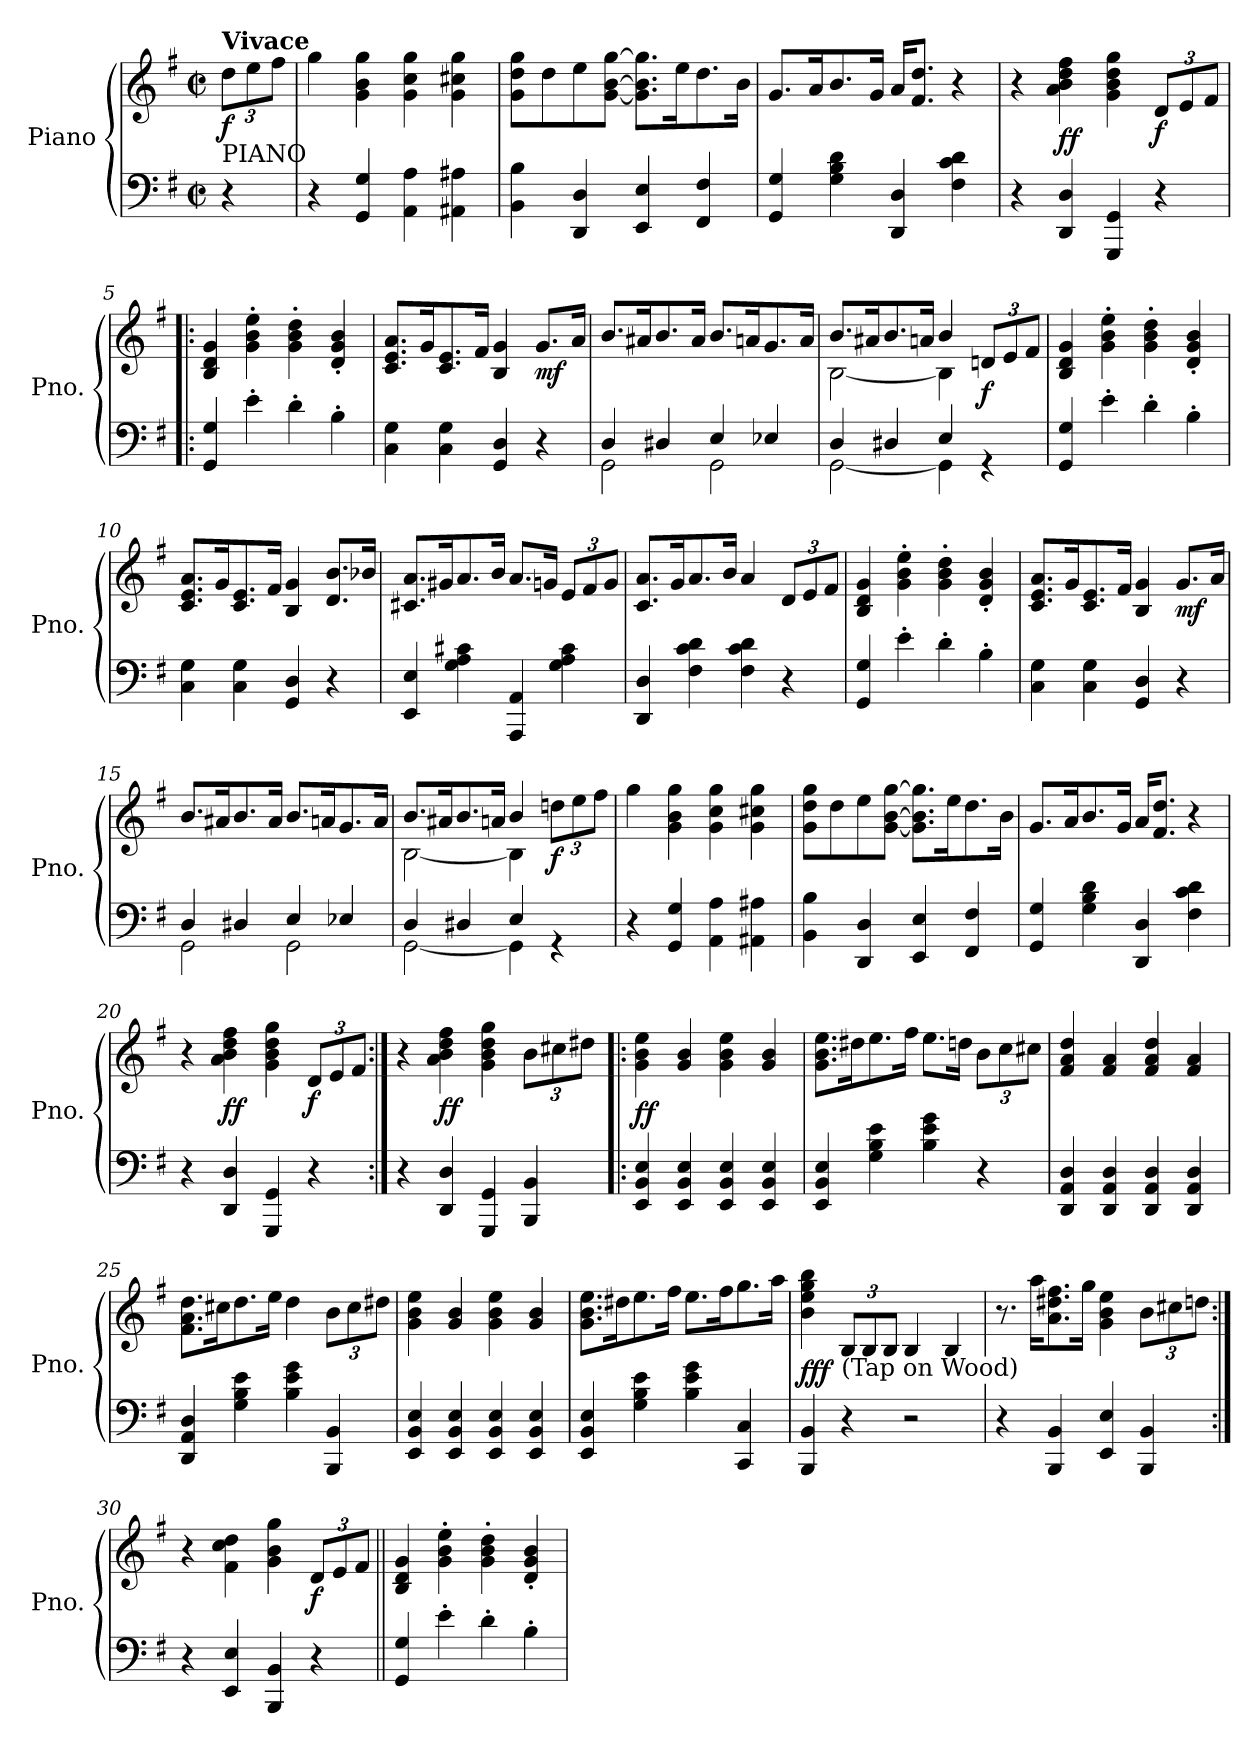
**kern	**kern	**dynam
*part1	*part1	*part1
*staff2	*staff1	*staff1/2
*I"Piano	*	*
*I'Pno.	*	*
*clefF4	*clefG2	*
*k[f#]	*k[f#]	*
*M2/2	*M2/2	*
*met(c|)	*met(c|)	*
*	*Xbrackettup	*
=	=	=
!	!LO:TX:a:B:t=Vivace	!
!	!LO:TX:b:t=PIANO	!
!	!	!LO:DY:b
4r	12dd\L	f
.	12ee\	.
.	12ff#\J	.
=1	=1	=1
4r	4gg\	.
4GG/ 4G/	4g\ 4b\ 4gg\	.
4AA\ 4A\	4g\ 4cc\ 4gg\	.
4AA#X\ 4A#X\	4g\ 4cc#X\ 4gg\	.
=2	=2	=2
4BB\ 4B\	8g\ 8dd\ 8gg\L	.
.	8dd\	.
4DD/ 4D/	8ee\	.
.	[8g\ [8b\ [8gg\J	.
4EE/ 4E/	8.g\] 8.b\] 8.gg\]L	.
.	16ee\K	.
4FF#/ 4F#/	8.dd\	.
.	16b\Jk	.
=3	=3	=3
4GG/ 4G/	8.g/L	.
.	16a/K	.
4G\ 4B\ 4d\	8.b/	.
.	16g/Jk	.
4DD/ 4D/	16a/KL	.
.	8.f#/ 8.dd/J	.
4F#\ 4c\ 4d\	4r	.
=4	=4	=4
4r	4r	.
!	!	!LO:DY:b
4DD/ 4D/	4a\ 4b\ 4dd\ 4ff#\	ff
4GGG/ 4GG/	4g\ 4b\ 4dd\ 4gg\	.
!	!	!LO:DY:b
4r	12d/L	f
.	12e/	.
.	12f#/J	.
!!LO:LB:g=z
=5!|:	=5!|:	=5!|:
4GG/ 4G/	4B/ 4d/ 4g/	.
4e'\	4g\' 4b\' 4ee\'	.
4d'\	4g\' 4b\' 4dd\'	.
4B'\	4d/' 4g/' 4b/'	.
=6	=6	=6
4C\ 4G\	8.c/ 8.e/ 8.a/L	.
.	16g/K	.
4C\ 4G\	8.c/ 8.e/	.
.	16f#/Jk	.
4GG/ 4D/	4B/ 4g/	.
!	!	!LO:DY:b
4r	8.g/L	mf
.	16a/Jk	.
=7	=7	=7
*^	*	*
4D/	2GG\	8.b/L	.
.	.	16a#X/K	.
4D#X/	.	8.b/	.
.	.	16a#/Jk	.
4E/	2GG\	8.b/L	.
.	.	16an/K	.
4E-X/	.	8.g/	.
.	.	16a/Jk	.
=8	=8	=8	=8
*	*	*^	*
4D/	[2GG\	8.b/L	[2B\	.
.	.	16a#X/K	.	.
4D#X/	.	8.b/	.	.
.	.	16an/Jk	.	.
4E/	4GG\]	4b/	4B\]	.
!	!	!	!	!LO:DY:b
4rGG	4ryy	12dn/L	4ryy	f
.	.	12e/	.	.
.	.	12f#/J	.	.
*v	*v	*	*	*
*	*v	*v	*
!!LO:LB:g=z
=9	=9	=9
4GG/ 4G/	4B/ 4d/ 4g/	.
4e'\	4g\' 4b\' 4ee\'	.
4d'\	4g\' 4b\' 4dd\'	.
4B'\	4d/' 4g/' 4b/'	.
=10	=10	=10
4C\ 4G\	8.c/ 8.e/ 8.a/L	.
.	16g/K	.
4C\ 4G\	8.c/ 8.e/	.
.	16f#/Jk	.
4GG/ 4D/	4B/ 4g/	.
4r	8.d/ 8.b/L	.
.	16b-X/Jk	.
=11	=11	=11
4EE/ 4E/	8.c#X/ 8.a/L	.
.	16g#X/K	.
4G\ 4A\ 4c#X\	8.a/	.
.	16b/Jk	.
4AAA/ 4AA/	8.a/L	.
.	16gn/Jk	.
4G\ 4A\ 4c#\	12e/L	.
.	12f#/	.
.	12g/J	.
=12	=12	=12
4DD/ 4D/	8.c/ 8.a/L	.
.	16g/K	.
4F#\ 4c\ 4d\	8.a/	.
.	16b/Jk	.
4F#\ 4c\ 4d\	4a/	.
4r	12d/L	.
.	12e/	.
.	12f#/J	.
!!LO:LB:g=z
=13	=13	=13
4GG/ 4G/	4B/ 4d/ 4g/	.
4e'\	4g\' 4b\' 4ee\'	.
4d'\	4g\' 4b\' 4dd\'	.
4B'\	4d/' 4g/' 4b/'	.
=14	=14	=14
4C\ 4G\	8.c/ 8.e/ 8.a/L	.
.	16g/K	.
4C\ 4G\	8.c/ 8.e/	.
.	16f#/Jk	.
4GG/ 4D/	4B/ 4g/	.
!	!	!LO:DY:b
4r	8.g/L	mf
.	16a/Jk	.
=15	=15	=15
*^	*	*
4D/	2GG\	8.b/L	.
.	.	16a#X/K	.
4D#X/	.	8.b/	.
.	.	16a#/Jk	.
4E/	2GG\	8.b/L	.
.	.	16an/K	.
4E-X/	.	8.g/	.
.	.	16a/Jk	.
=16	=16	=16	=16
*	*	*^	*
4D/	[2GG\	8.b/L	[2B\	.
.	.	16a#X/K	.	.
4D#X/	.	8.b/	.	.
.	.	16an/Jk	.	.
4E/	4GG\]	4b/	4B\]	.
!	!	!	!	!LO:DY:b
4rGG	4ryy	12ddn\L	4ryy	f
.	.	12ee\	.	.
.	.	12ff#\J	.	.
*v	*v	*	*	*
*	*v	*v	*
!!LO:LB:g=z
=17	=17	=17
4r	4gg\	.
4GG/ 4G/	4g\ 4b\ 4gg\	.
4AA\ 4A\	4g\ 4cc\ 4gg\	.
4AA#X\ 4A#X\	4g\ 4cc#X\ 4gg\	.
=18	=18	=18
4BB\ 4B\	8g\ 8dd\ 8gg\L	.
.	8dd\	.
4DD/ 4D/	8ee\	.
.	[8g\ [8b\ [8gg\J	.
4EE/ 4E/	8.g\] 8.b\] 8.gg\]L	.
.	16ee\K	.
4FF#/ 4F#/	8.dd\	.
.	16b\Jk	.
=19	=19	=19
4GG/ 4G/	8.g/L	.
.	16a/K	.
4G\ 4B\ 4d\	8.b/	.
.	16g/Jk	.
4DD/ 4D/	16a/KL	.
.	8.f#/ 8.dd/J	.
4F#\ 4c\ 4d\	4r	.
=20	=20	=20
4r	4r	.
!	!	!LO:DY:b
4DD/ 4D/	4a\ 4b\ 4dd\ 4ff#\	ff
4GGG/ 4GG/	4g\ 4b\ 4dd\ 4gg\	.
!	!	!LO:DY:b
4r	12d/L	f
.	12e/	.
.	12f#/J	.
=21:|!	=21:|!	=21:|!
4r	4r	.
!	!	!LO:DY:b
4DD/ 4D/	4a\ 4b\ 4dd\ 4ff#\	ff
4GGG/ 4GG/	4g\ 4b\ 4dd\ 4gg\	.
4BBB/ 4BB/	12b\L	.
.	12cc#X\	.
.	12dd#X\J	.
!!LO:PB:g=z
=22!|:	=22!|:	=22!|:
!	!	!LO:DY:b
4EE/ 4BB/ 4E/	4g\ 4b\ 4ee\	ff
4EE/ 4BB/ 4E/	4g/ 4b/	.
4EE/ 4BB/ 4E/	4g\ 4b\ 4ee\	.
4EE/ 4BB/ 4E/	4g/ 4b/	.
=23	=23	=23
4EE/ 4BB/ 4E/	8.g\ 8.b\ 8.ee\L	.
.	16dd#X\K	.
4G\ 4B\ 4e\	8.ee\	.
.	16ff#\Jk	.
4B\ 4e\ 4g\	8.ee\L	.
.	16ddn\Jk	.
4r	12b\L	.
.	12cc\	.
.	12cc#X\J	.
=24	=24	=24
4DD/ 4AA/ 4D/	4f#/ 4a/ 4dd/	.
4DD/ 4AA/ 4D/	4f#/ 4a/	.
4DD/ 4AA/ 4D/	4f#/ 4a/ 4dd/	.
4DD/ 4AA/ 4D/	4f#/ 4a/	.
!!LO:LB:g=z
=25	=25	=25
4DD/ 4AA/ 4D/	8.f#\ 8.a\ 8.dd\L	.
.	16cc#X\K	.
4G\ 4B\ 4e\	8.dd\	.
.	16ee\Jk	.
4B\ 4e\ 4g\	4dd\	.
4BBB/ 4BB/	12b\L	.
.	12cc#\	.
.	12dd#X\J	.
=26	=26	=26
4EE/ 4BB/ 4E/	4g\ 4b\ 4ee\	.
4EE/ 4BB/ 4E/	4g/ 4b/	.
4EE/ 4BB/ 4E/	4g\ 4b\ 4ee\	.
4EE/ 4BB/ 4E/	4g/ 4b/	.
=27	=27	=27
4EE/ 4BB/ 4E/	8.g\ 8.b\ 8.ee\L	.
.	16dd#X\K	.
4G\ 4B\ 4e\	8.ee\	.
.	16ff#\Jk	.
4B\ 4e\ 4g\	8.ee\L	.
.	16ff#\K	.
4CC/ 4C/	8.gg\	.
.	16aa\Jk	.
!!LO:LB:g=z
=28	=28	=28
!	!	!LO:DY:b
4BBB/ 4BB/	4b\ 4ee\ 4gg\ 4bb\	fff
!	!LO:TX:b:t=(Tap on Wood)	!
4r	12B/L	.
.	12B/	.
.	12B/J	.
2r	4B/	.
.	4B/	.
=29	=29	=29
4r	8.r	.
.	16aa\KL	.
4BBB/ 4BB/	8.a\ 8.dd#X\ 8.ff#\	.
.	16gg\Jk	.
4EE/ 4E/	4g\ 4b\ 4ee\	.
4BBB/ 4BB/	12b\L	.
.	12cc#X\	.
.	12ddn\J	.
=30:|!	=30:|!	=30:|!
4r	4r	.
4EE/ 4E/	4f#\ 4cc\ 4dd\	.
4BBB/ 4BB/	4g\ 4b\ 4gg\	.
!	!	!LO:DY:b
4r	12d/L	f
.	12e/	.
.	12f#/J	.
!!LO:LB:g=z
=31||	=31||	=31||
4GG/ 4G/	4B/ 4d/ 4g/	.
4e'\	4g\' 4b\' 4ee\'	.
4d'\	4g\' 4b\' 4dd\'	.
4B'\	4d/' 4g/' 4b/'	.
=	=	=
*-	*-	*-
